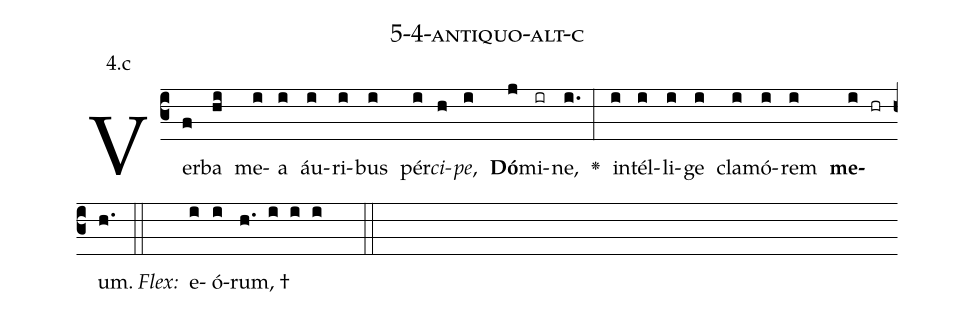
name: 5-4-antiquo-alt-c;
annotation: 4.c;
%%
(c3)Ver(f)ba(hi) me(i)a(i) áu(i)ri(i)bus(i) pér(i)<i>ci</i>(h)<i>pe</i>,(i) <b>Dó</b>(j)mi(ir)ne,(i.) <v>\greheightstar</v>(:) in(i)tél(i)li(i)ge(i) cla(i)mó(i)rem(i) <b>me</b>(i hr)um.(h.) (::)
<i>Flex:</i>()  e(i)ó(i)rum, †(h. i i i  ::)

%E(i) u(i) o(i) u(i) a(i) e.(h.) (::)
